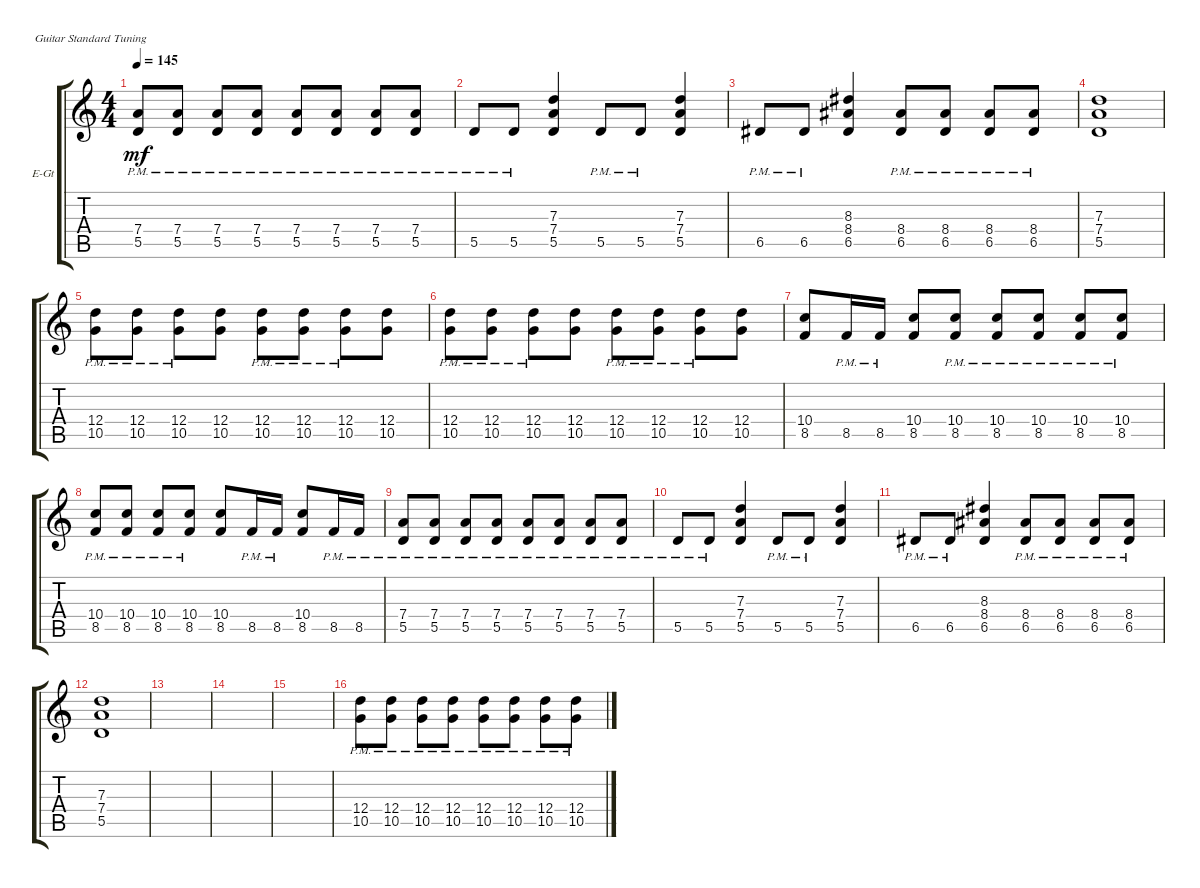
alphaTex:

\bracketExtendMode groupsimilarinstruments
\firstSystemTrackNameOrientation horizontal
\otherSystemsTrackNameOrientation horizontal
\track ("Electric Guitar Rhytm" "E-Gt") {solo instrument overdrivenguitar}
\staff {score tabs}
\tuning (E4 B3 G3 D3 A2 E2)
\ts (4 4)
\tempo 145
\clef g2
\ks c
(7.4{pm} 5.5{pm}).8{dy mf} (5.5{pm} 7.4{pm}).8 (5.5{pm} 7.4{pm}).8 (7.4{pm} 5.5{pm}).8 (5.5{pm} 7.4{pm}).8 (5.5{pm} 7.4{pm}).8 (7.4{pm} 5.5{pm}).8 (5.5{pm} 7.4{pm}).8 |
5.5{pm}.8 5.5{pm}.8 (5.5 7.4 7.3).4 5.5{pm}.8 5.5{pm}.8 (5.5 7.4 7.3).4 |
6.5{pm}.8 6.5{pm}.8 (6.5 8.4 8.3).4 (6.5{pm} 8.4{pm}).8 (6.5{pm} 8.4{pm}).8 (8.4{pm} 6.5{pm}).8 (6.5{pm} 8.4{pm}).8 |
(7.4 5.5 7.3).1 |
(12.4{pm} 10.5{pm}).8 (10.5{pm} 12.4{pm}).8 (10.5{pm} 12.4{pm}).8 (12.4 10.5).8 (10.5{pm} 12.4{pm}).8 (10.5{pm} 12.4{pm}).8 (12.4{pm} 10.5{pm}).8 (10.5 12.4).8 |
(12.4{pm} 10.5{pm}).8 (10.5{pm} 12.4{pm}).8 (10.5{pm} 12.4{pm}).8 (12.4 10.5).8 (10.5{pm} 12.4{pm}).8 (10.5{pm} 12.4{pm}).8 (12.4{pm} 10.5{pm}).8 (10.5 12.4).8 |
(8.5 10.4).8 8.5{pm}.16 8.5{pm}.16 (8.5 10.4).8 (8.5{pm} 10.4{pm}).8 (10.4{pm} 8.5{pm}).8 (8.5{pm} 10.4{pm}).8 (8.5{pm} 10.4{pm}).8 (10.4{pm} 8.5{pm}).8 |
(10.4{pm} 8.5{pm}).8 (8.5{pm} 10.4{pm}).8 (8.5{pm} 10.4{pm}).8 (10.4{pm} 8.5{pm}).8 (8.5 10.4).8 8.5{pm}.16 8.5{pm}.16 (8.5 10.4).8 8.5{pm}.16 8.5{pm}.16 |
(7.4{pm} 5.5{pm}).8 (5.5{pm} 7.4{pm}).8 (5.5{pm} 7.4{pm}).8 (7.4{pm} 5.5{pm}).8 (5.5{pm} 7.4{pm}).8 (5.5{pm} 7.4{pm}).8 (7.4{pm} 5.5{pm}).8 (5.5{pm} 7.4{pm}).8 |
5.5{pm}.8 5.5{pm}.8 (5.5 7.4 7.3).4 5.5{pm}.8 5.5{pm}.8 (5.5 7.4 7.3).4 |
6.5{pm}.8 6.5{pm}.8 (6.5 8.4 8.3).4 (6.5{pm} 8.4{pm}).8 (6.5{pm} 8.4{pm}).8 (8.4{pm} 6.5{pm}).8 (6.5{pm} 8.4{pm}).8 |
(7.4 5.5 7.3).1 |
|
|
|
(12.4{pm} 10.5{pm}).8 (10.5{pm} 12.4{pm}).8 (10.5{pm} 12.4{pm}).8 (12.4{pm} 10.5{pm}).8 (10.5{pm} 12.4{pm}).8 (10.5{pm} 12.4{pm}).8 (12.4{pm} 10.5{pm}).8 (10.5{pm} 12.4{pm}).8
